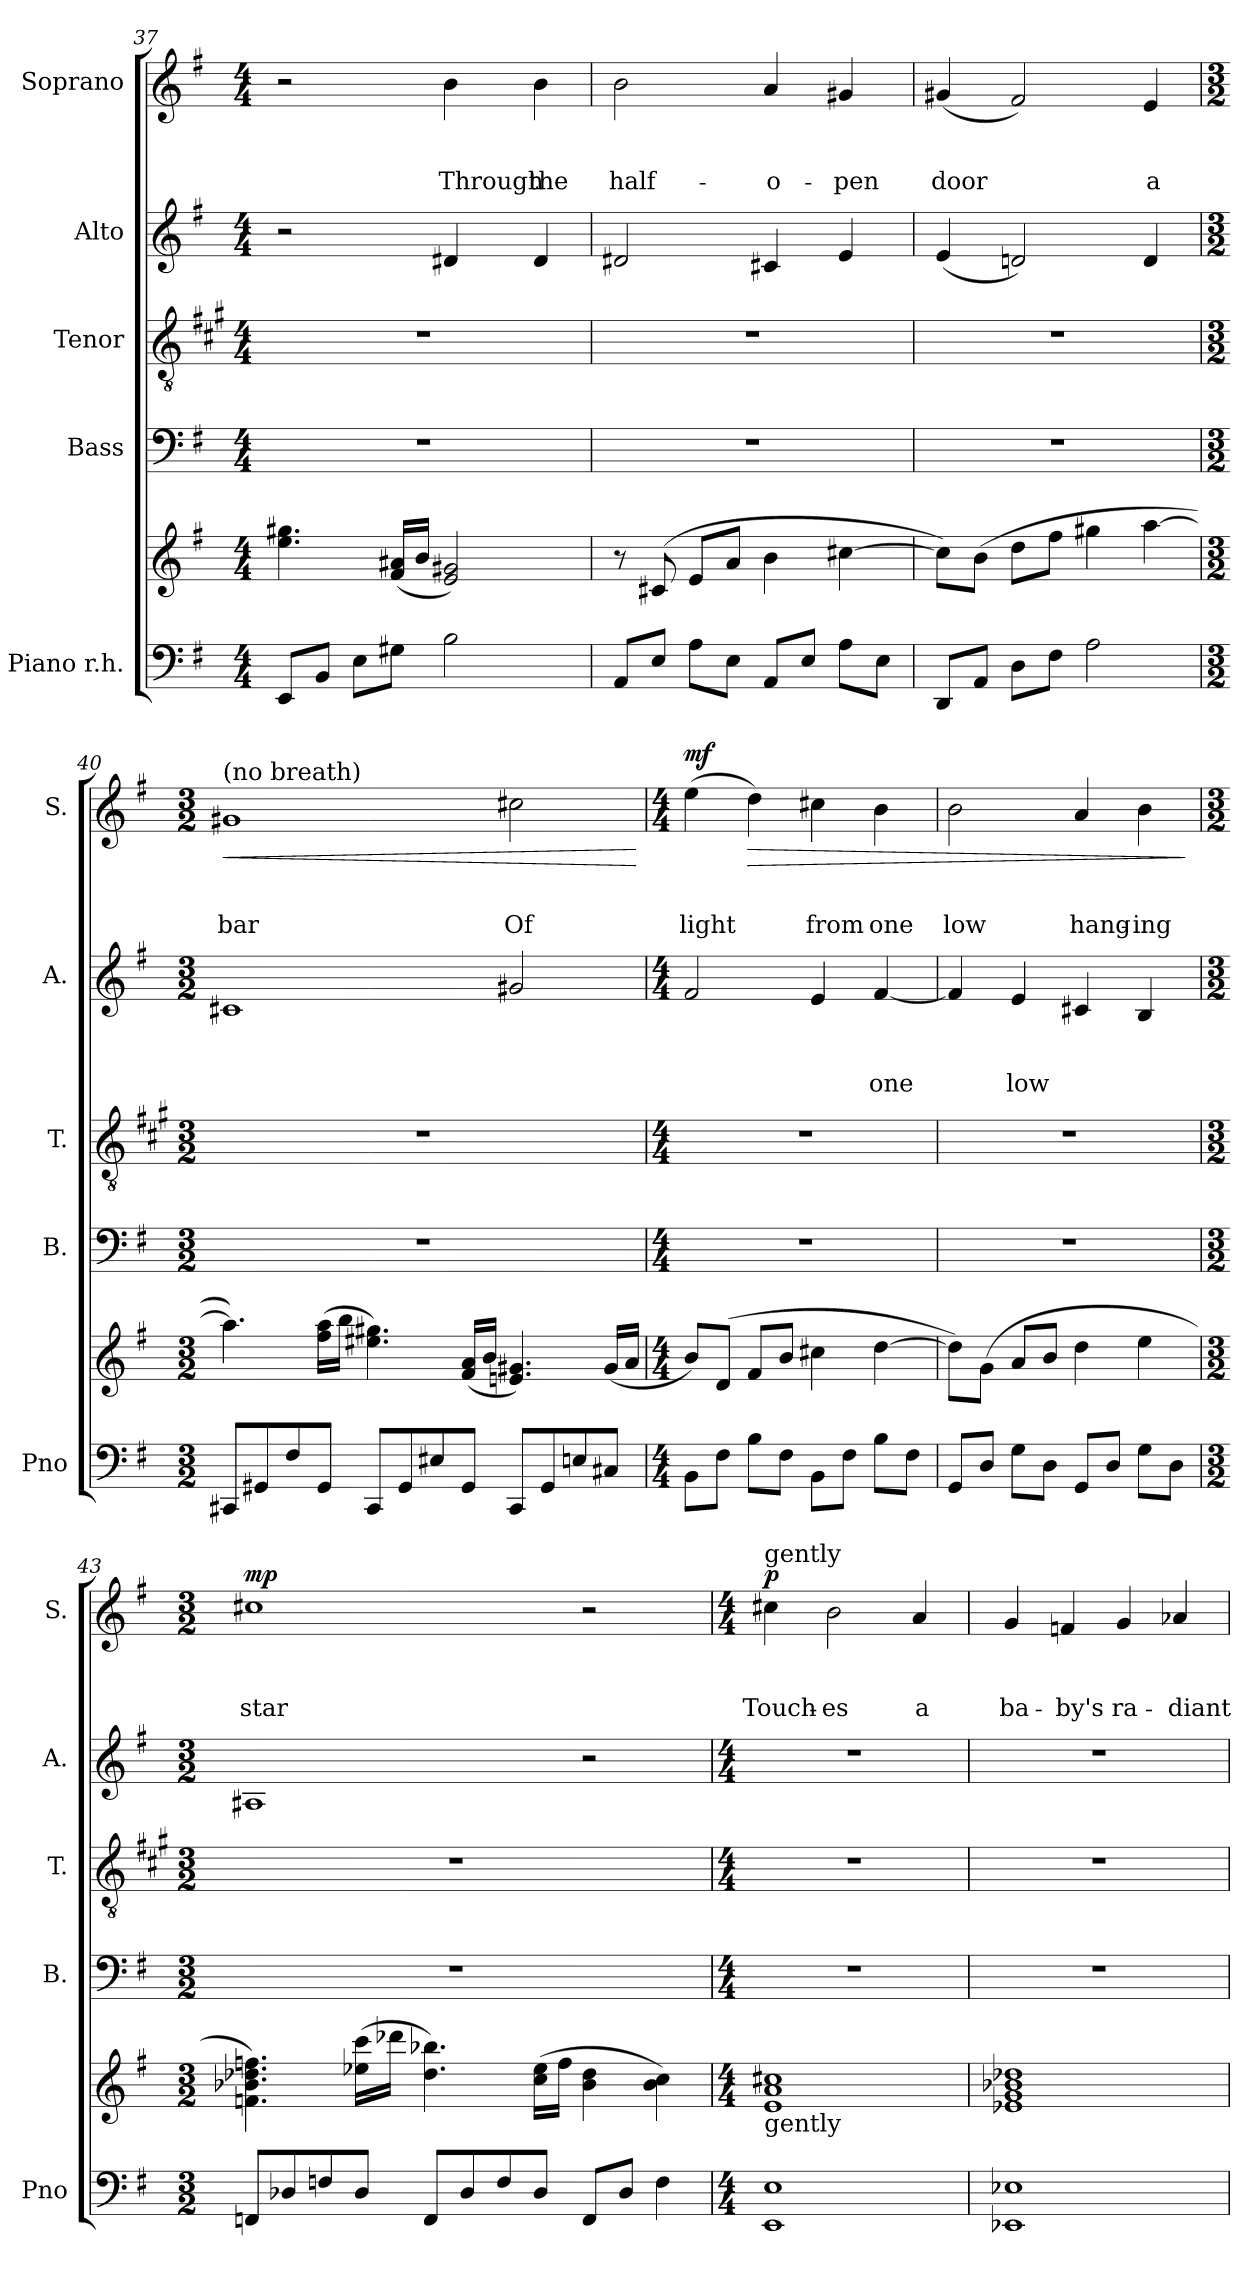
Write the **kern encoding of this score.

**kern	**kern	**kern	**kern	**kern	**text	**text	**text	**kern	**text	**text	**text	**dynam
*part5	*part5	*part4	*part3	*part2	*part2	*part2	*part2	*part1	*part1	*part1	*part1	*part1
*staff6	*staff5	*staff4	*staff3	*staff2	*staff2	*staff2	*staff2	*staff1	*staff1	*staff1	*staff1	*staff1
*I"Piano r.h.	*	*I"Bass	*I"Tenor	*I"Alto	*	*	*	*I"Soprano	*	*	*	*
*I'Pno	*	*I'B.	*I'T.	*I'A.	*	*	*	*I'S.	*	*	*	*
!!LO:LB:g=z
*clefF4	*clefG2	*clefF4	*clefGv2	*clefG2	*	*	*	*clefG2	*	*	*	*
*	*	*	*ITrd1c2	*	*	*	*	*	*	*	*	*
*k[f#]	*k[f#]	*k[f#]	*k[f#]	*k[f#]	*	*	*	*k[f#]	*	*	*	*
*G:	*G:	*G:	*G:	*G:	*	*	*	*G:	*	*	*	*
*M4/4	*M4/4	*M4/4	*M4/4	*M4/4	*	*	*	*M4/4	*	*	*	*
=37	=37	=37	=37	=37	=37	=37	=37	=37	=37	=37	=37	=37
8EE/L	4.ee\ 4.gg#X\	1r	1r	2r	.	.	.	2r	.	.	.	.
8BB/J	.	.	.	.	.	.	.	.	.	.	.	.
8E\L	.	.	.	.	.	.	.	.	.	.	.	.
8G#X\J	(<16f#/ 16a#X/LL	.	.	.	.	.	.	.	.	.	.	.
.	16b/JJ	.	.	.	.	.	.	.	.	.	.	.
!	!	!	!	!	!	!	!	!	!	!	!LO:LY:b	!
2B\	2e/ 2g#X/)	.	.	4d#X/	.	.	.	4b\	.	.	Through	.
!	!	!	!	!	!	!	!	!	!	!	!LO:LY:b	!
.	.	.	.	4d#/	.	.	.	4b\	.	.	the	.
=38	=38	=38	=38	=38	=38	=38	=38	=38	=38	=38	=38	=38
!	!	!	!	!	!	!	!	!	!	!	!LO:LY:b	!
8AA/L	8r	1r	1r	2d#X/	.	.	.	2b\	.	.	half-	.
8E/J	(>8c#X/	.	.	.	.	.	.	.	.	.	.	.
8A\L	8e/L	.	.	.	.	.	.	.	.	.	.	.
8E\J	8a/J	.	.	.	.	.	.	.	.	.	.	.
!	!	!	!	!	!	!	!	!	!	!	!LO:LY:b	!
8AA/L	4b\	.	.	4c#X/	.	.	.	4a/	.	.	-o-	.
8E/J	.	.	.	.	.	.	.	.	.	.	.	.
!	!	!	!	!	!	!	!	!	!	!	!LO:LY:b	!
8A\L	[4cc#X\	.	.	4e/	.	.	.	4g#X/	.	.	-pen	.
8E\J	.	.	.	.	.	.	.	.	.	.	.	.
=39	=39	=39	=39	=39	=39	=39	=39	=39	=39	=39	=39	=39
!	!	!	!	!	!	!	!	!	!	!	!LO:LY:b	!
8DD/L	8cc#\L])	1r	1r	(<4e/	.	.	.	(<4g#X/	.	.	door	.
8AA/J	(>8b\J	.	.	.	.	.	.	.	.	.	.	.
8D\L	8dd\L	.	.	2dn/)	.	.	.	2f#/)	.	.	.	.
8F#\J	8ff#\J	.	.	.	.	.	.	.	.	.	.	.
2A\	4gg#X\	.	.	.	.	.	.	.	.	.	.	.
!	!	!	!	!	!	!	!	!	!	!	!LO:LY:b	!
.	[4aa\	.	.	4d/	.	.	.	4e/	.	.	a	.
=40	=40	=40	=40	=40	=40	=40	=40	=40	=40	=40	=40	=40
*M3/2	*M3/2	*M3/2	*M3/2	*M3/2	*	*	*	*M3/2	*	*	*	*
!	!	!	!	!	!	!	!	!LO:TX:a:t=(no breath)	!	!	!	!
!	!	!	!	!	!	!	!	!	!	!	!LO:LY:b	!LO:HP:b
8CC#X/L	4.aa\])	1.r	1.r	1c#X	.	.	.	1g#X	.	.	bar	<
8GG#X/	.	.	.	.	.	.	.	.	.	.	.	.
8F#/	.	.	.	.	.	.	.	.	.	.	.	.
8GG#/J	(>16ff#\ 16aa\LL	.	.	.	.	.	.	.	.	.	.	.
.	16bb\JJ	.	.	.	.	.	.	.	.	.	.	.
8CC#/L	4.ee#X\ 4.gg#X\)	.	.	.	.	.	.	.	.	.	.	.
8GG#/	.	.	.	.	.	.	.	.	.	.	.	.
8E#X/	.	.	.	.	.	.	.	.	.	.	.	.
8GG#/J	(<16f#/ 16a/LL	.	.	.	.	.	.	.	.	.	.	.
.	16b/JJ	.	.	.	.	.	.	.	.	.	.	.
!	!	!	!	!	!	!	!	!	!	!	!LO:LY:b	!
8CC#/L	4.en/ 4.g#X/)	.	.	2g#X/	.	.	.	2cc#X\	.	.	Of	.
8GG#/	.	.	.	.	.	.	.	.	.	.	.	.
8En/	.	.	.	.	.	.	.	.	.	.	.	.
8C#X/J	(<16g#/LL	.	.	.	.	.	.	.	.	.	.	.
.	16a/JJ	.	.	.	.	.	.	.	.	.	.	.
.	.	.	.	.	.	.	.	.	.	.	.	[
!!LO:LB:g=z
=41	=41	=41	=41	=41	=41	=41	=41	=41	=41	=41	=41	=41
*M4/4	*M4/4	*M4/4	*M4/4	*M4/4	*	*	*	*M4/4	*	*	*	*
!	!	!	!	!	!	!	!	!	!	!	!LO:LY:b	!LO:DY:a
8BB\L	8b/L)	1r	1r	2f#/	.	.	.	(>4ee\	.	.	light	mf
8F#\J	(>8d/J	.	.	.	.	.	.	.	.	.	.	.
!	!	!	!	!	!	!	!	!	!	!	!	!LO:HP:b
8B\L	8f#/L	.	.	.	.	.	.	4dd\)	.	.	.	>
8F#\J	8b/J	.	.	.	.	.	.	.	.	.	.	.
!	!	!	!	!	!	!	!	!	!	!	!LO:LY:b	!
8BB\L	4cc#X\	.	.	4e/	.	.	.	4cc#X\	.	.	from	.
8F#\J	.	.	.	.	.	.	.	.	.	.	.	.
!	!	!	!	!	!	!	!LO:LY:b	!	!	!	!LO:LY:b	!
8B\L	[4dd\	.	.	[4f#/	.	.	one	4b\	.	.	one	.
8F#\J	.	.	.	.	.	.	.	.	.	.	.	.
=42	=42	=42	=42	=42	=42	=42	=42	=42	=42	=42	=42	=42
!	!	!	!	!	!	!	!	!	!	!	!LO:LY:b	!
8GG/L	8dd\L])	1r	1r	4f#/]	.	.	.	2b\	.	.	low	.
8D/J	(>8g\J	.	.	.	.	.	.	.	.	.	.	.
!	!	!	!	!	!	!	!LO:LY:b	!	!	!	!	!
8G\L	8a/L	.	.	4e/	.	.	low	.	.	.	.	.
8D\J	8b/J	.	.	.	.	.	.	.	.	.	.	.
!	!	!	!	!	!	!	!	!	!	!	!LO:LY:b	!
8GG/L	4dd\	.	.	4c#X/	.	.	.	4a/	.	.	hang-	.
8D/J	.	.	.	.	.	.	.	.	.	.	.	.
!	!	!	!	!	!	!	!	!	!	!	!LO:LY:b	!
8G\L	4ee\	.	.	4B/	.	.	.	4b\	.	.	-ing	.
8D\J	.	.	.	.	.	.	.	.	.	.	.	.
.	.	.	.	.	.	.	.	.	.	.	.	]
=43	=43	=43	=43	=43	=43	=43	=43	=43	=43	=43	=43	=43
*M3/2	*M3/2	*M3/2	*M3/2	*M3/2	*	*	*	*M3/2	*	*	*	*
!	!	!	!	!	!	!	!	!	!	!	!LO:LY:b	!LO:DY:a
8FFn/L	4.fn\ 4.b-X\ 4.dd-X\ 4.ffn\)	1.r	1.r	1A#X	.	.	.	1cc#X	.	.	star	mp
8D-X/	.	.	.	.	.	.	.	.	.	.	.	.
8Fn/	.	.	.	.	.	.	.	.	.	.	.	.
8D-/J	(>16ee-X\ 16ccc\LL	.	.	.	.	.	.	.	.	.	.	.
.	16ddd-X\JJ	.	.	.	.	.	.	.	.	.	.	.
8FF/L	4.dd-\ 4.bb-X\)	.	.	.	.	.	.	.	.	.	.	.
8D-/	.	.	.	.	.	.	.	.	.	.	.	.
8F/	.	.	.	.	.	.	.	.	.	.	.	.
8D-/J	(>16cc\ 16ee-\LL	.	.	.	.	.	.	.	.	.	.	.
.	16ff\JJ	.	.	.	.	.	.	.	.	.	.	.
8FF/L	4b-\ 4dd-\	.	.	2r	.	.	.	2r	.	.	.	.
8D-/J	.	.	.	.	.	.	.	.	.	.	.	.
4F\	4b-\ 4cc\)	.	.	.	.	.	.	.	.	.	.	.
=44	=44	=44	=44	=44	=44	=44	=44	=44	=44	=44	=44	=44
*M4/4	*M4/4	*M4/4	*M4/4	*M4/4	*	*	*	*M4/4	*	*	*	*
!	!	!	!	!	!	!	!	!LO:TX:a:t=gently	!	!	!	!
!	!LO:TX:b:t=gently	!	!	!	!	!	!	!	!	!	!	!
!	!	!	!	!	!	!	!	!	!	!	!LO:LY:b	!LO:DY:a
1EE 1E	1e 1a 1cc#X	1r	1r	1r	.	.	.	4cc#X\	.	.	Touch-	p
!	!	!	!	!	!	!	!	!	!	!	!LO:LY:b	!
.	.	.	.	.	.	.	.	2b\	.	.	-es	.
!	!	!	!	!	!	!	!	!	!	!	!LO:LY:b	!
.	.	.	.	.	.	.	.	4a/	.	.	a	.
!!LO:PB:g=z
=45	=45	=45	=45	=45	=45	=45	=45	=45	=45	=45	=45	=45
!	!	!	!	!	!	!	!	!	!	!	!LO:LY:b	!
1EE-X 1E-X	1e-X 1g 1b-X 1dd-X	1r	1r	1r	.	.	.	4g/	.	.	ba-	.
!	!	!	!	!	!	!	!	!	!	!	!LO:LY:b	!
.	.	.	.	.	.	.	.	4fn/	.	.	-by's	.
!	!	!	!	!	!	!	!	!	!	!	!LO:LY:b	!
.	.	.	.	.	.	.	.	4g/	.	.	ra-	.
!	!	!	!	!	!	!	!	!	!	!	!LO:LY:b	!
.	.	.	.	.	.	.	.	4a-X/	.	.	-diant	.
=	=	=	=	=	=	=	=	=	=	=	=	=
*-	*-	*-	*-	*-	*-	*-	*-	*-	*-	*-	*-	*-
